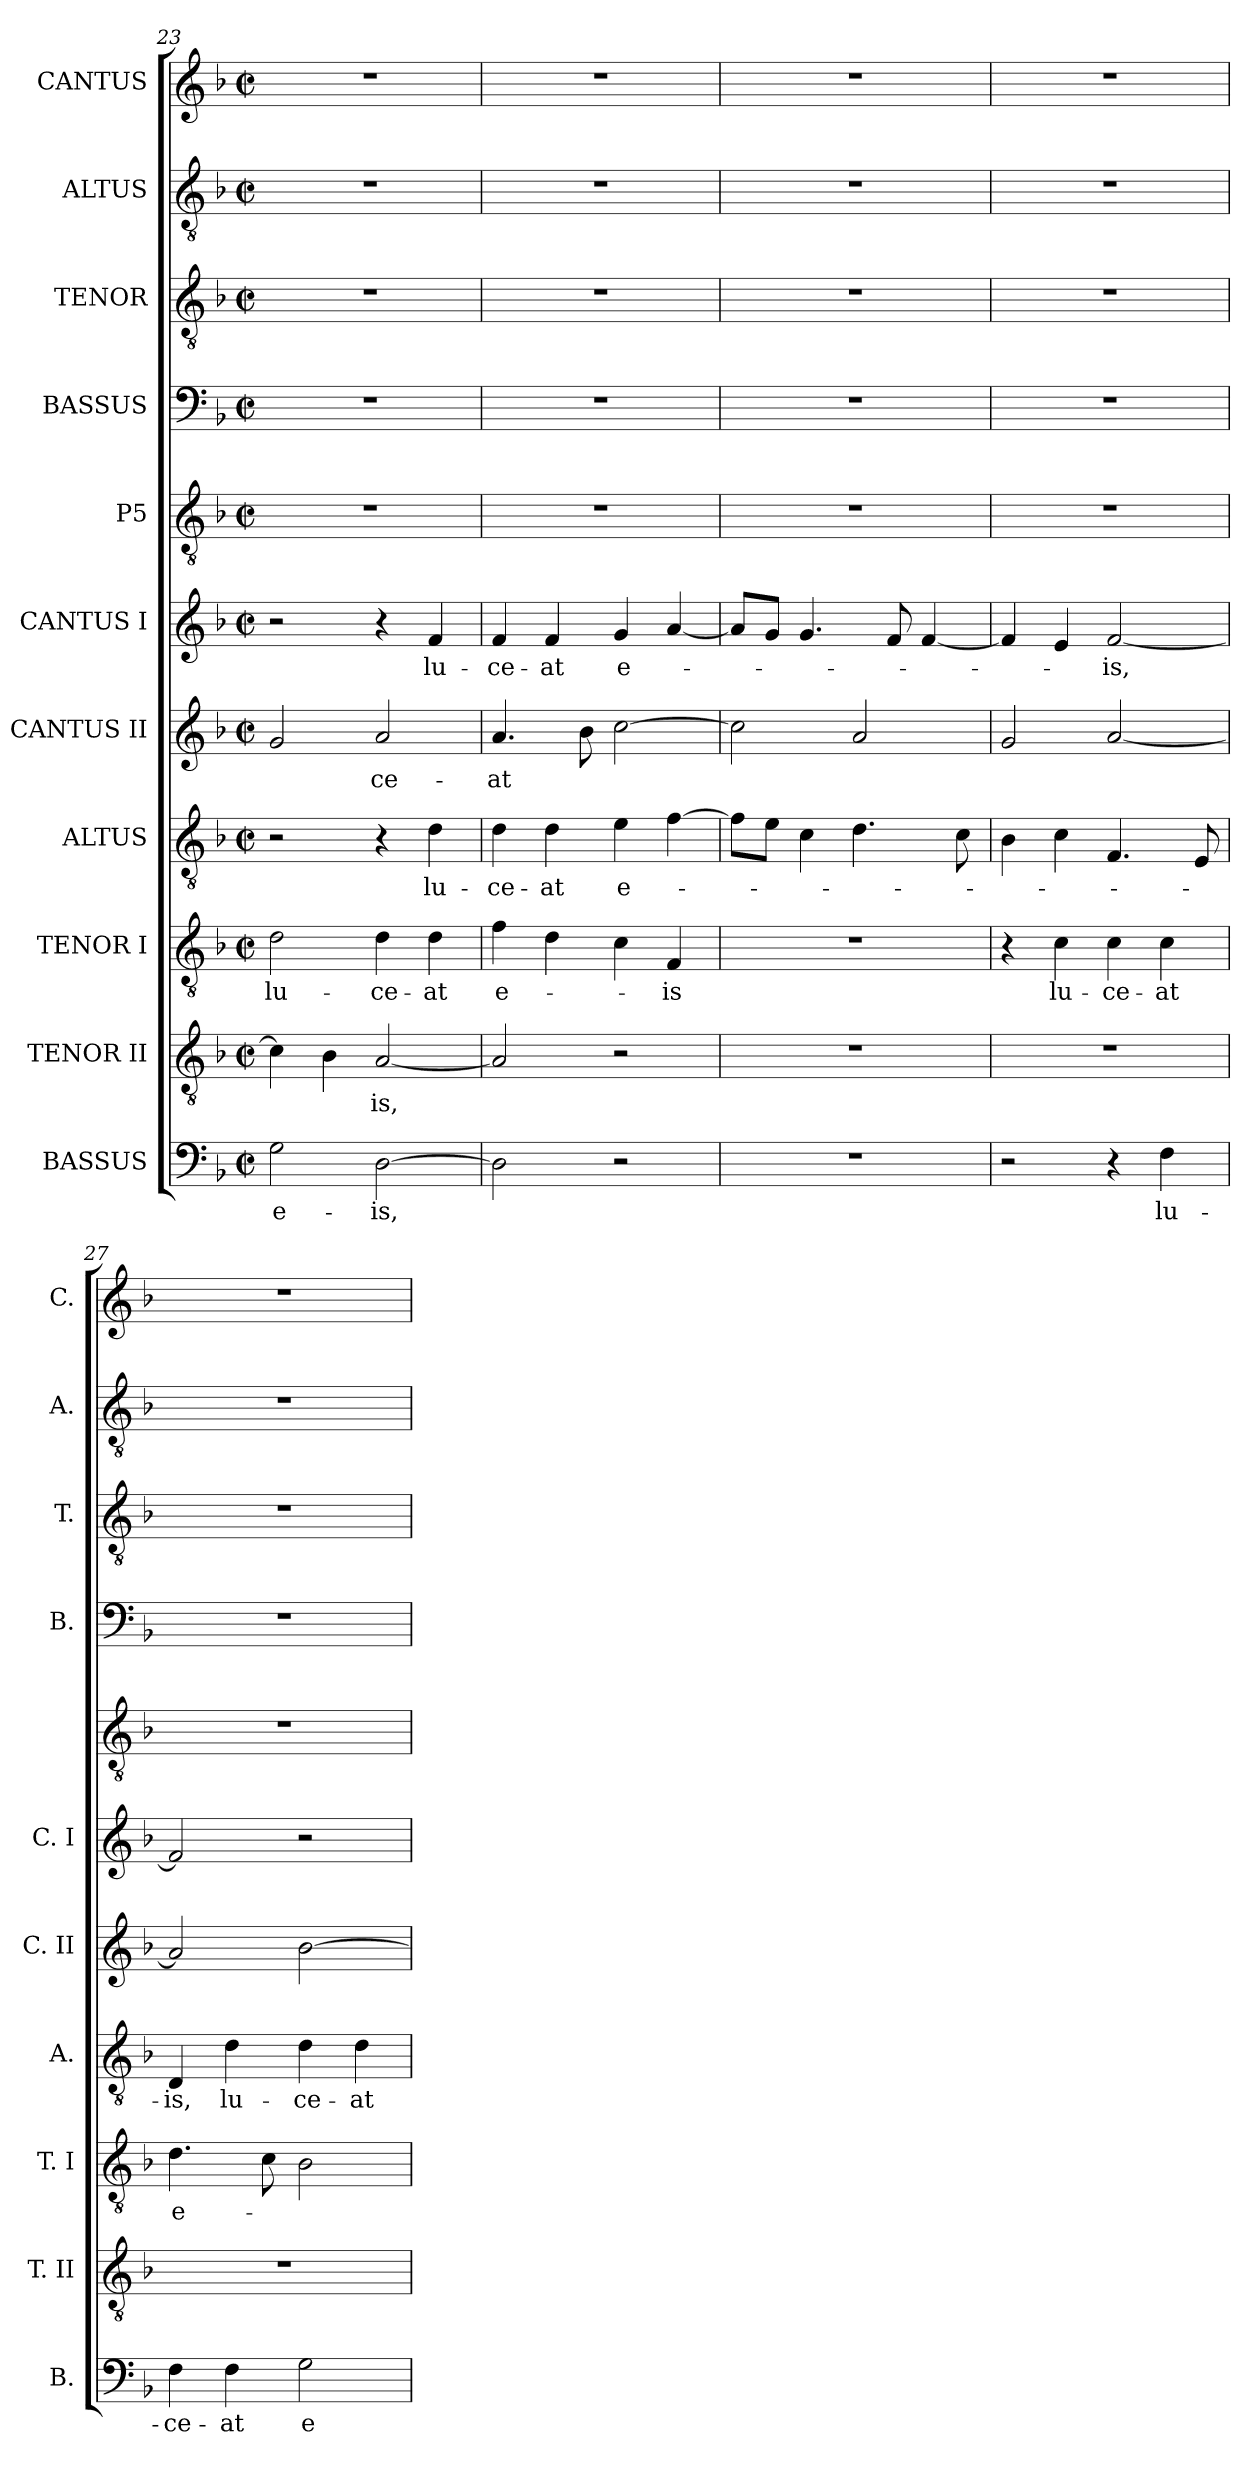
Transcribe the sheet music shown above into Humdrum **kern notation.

**kern	**text	**kern	**text	**kern	**text	**kern	**text	**kern	**text	**kern	**text	**kern	**kern	**kern	**kern	**kern
*part11	*part11	*part10	*part10	*part9	*part9	*part8	*part8	*part7	*part7	*part6	*part6	*part5	*part4	*part3	*part2	*part1
*staff11	*staff11	*staff10	*staff10	*staff9	*staff9	*staff8	*staff8	*staff7	*staff7	*staff6	*staff6	*staff5	*staff4	*staff3	*staff2	*staff1
*I"BASSUS	*	*I"TENOR II	*	*I"TENOR I	*	*I"ALTUS	*	*I"CANTUS II	*	*I"CANTUS I	*	*I"P5	*I"BASSUS	*I"TENOR	*I"ALTUS	*I"CANTUS
*I'B.	*	*I'T. II	*	*I'T. I	*	*I'A.	*	*I'C. II	*	*I'C. I	*	*	*I'B.	*I'T.	*I'A.	*I'C.
*clefF4	*	*clefGv2	*	*clefGv2	*	*clefGv2	*	*clefG2	*	*clefG2	*	*clefGv2	*clefF4	*clefGv2	*clefGv2	*clefG2
*	*	*ITrd7c12	*	*ITrd7c12	*	*ITrd7c12	*	*	*	*	*	*ITrd7c12	*	*ITrd7c12	*ITrd7c12	*
*k[b-]	*	*k[b-]	*	*k[b-]	*	*k[b-]	*	*k[b-]	*	*k[b-]	*	*k[b-]	*k[b-]	*k[b-]	*k[b-]	*k[b-]
*d:	*	*d:	*	*d:	*	*d:	*	*d:	*	*d:	*	*d:	*d:	*d:	*d:	*d:
*M2/2	*	*M2/2	*	*M2/2	*	*M2/2	*	*M2/2	*	*M2/2	*	*M2/2	*M2/2	*M2/2	*M2/2	*M2/2
*met(c|)	*	*met(c|)	*	*met(c|)	*	*met(c|)	*	*met(c|)	*	*met(c|)	*	*met(c|)	*met(c|)	*met(c|)	*met(c|)	*met(c|)
=23	=23	=23	=23	=23	=23	=23	=23	=23	=23	=23	=23	=23	=23	=23	=23	=23
!	!LO:LY:b:color=#000000	!	!	!	!	!	!	!	!	!	!	!	!	!	!	!
!	!	!	!	!	!LO:LY:b:color=#000000	!	!	!	!	!	!	!	!	!	!	!
2Gi\	e-	4Ci\]	.	2Di\	lu-	2r	.	2gi/	.	2r	.	1r	1r	1r	1r	1r
.	.	4BB-i\	.	.	.	.	.	.	.	.	.	.	.	.	.	.
!	!LO:LY:b:color=#000000	!	!	!	!	!	!	!	!	!	!	!	!	!	!	!
!	!	!	!LO:LY:b:color=#000000	!	!	!	!	!	!	!	!	!	!	!	!	!
!	!	!	!	!	!LO:LY:b:color=#000000	!	!	!	!	!	!	!	!	!	!	!
!	!	!	!	!	!	!	!	!	!LO:LY:b:color=#000000	!	!	!	!	!	!	!
[2Di\	-is,	[2AAi/	-is,	4Di\	-ce-	4r	.	2ai/	-ce-	4r	.	.	.	.	.	.
!	!	!	!	!	!LO:LY:b:color=#000000	!	!	!	!	!	!	!	!	!	!	!
!	!	!	!	!	!	!	!LO:LY:b:color=#000000	!	!	!	!	!	!	!	!	!
!	!	!	!	!	!	!	!	!	!	!	!LO:LY:b:color=#000000	!	!	!	!	!
.	.	.	.	4Di\	-at	4Di\	lu-	.	.	4fi/	lu-	.	.	.	.	.
=24	=24	=24	=24	=24	=24	=24	=24	=24	=24	=24	=24	=24	=24	=24	=24	=24
!	!	!	!	!	!LO:LY:b:color=#000000	!	!	!	!	!	!	!	!	!	!	!
!	!	!	!	!	!	!	!LO:LY:b:color=#000000	!	!	!	!	!	!	!	!	!
!	!	!	!	!	!	!	!	!	!LO:LY:b:color=#000000	!	!	!	!	!	!	!
!	!	!	!	!	!	!	!	!	!	!	!LO:LY:b:color=#000000	!	!	!	!	!
2Di\]	.	2AAi/]	.	4Fi\	e-	4Di\	-ce-	4.ai/	-at	4fi/	-ce-	1r	1r	1r	1r	1r
!	!	!	!	!	!	!	!LO:LY:b:color=#000000	!	!	!	!	!	!	!	!	!
!	!	!	!	!	!	!	!	!	!	!	!LO:LY:b:color=#000000	!	!	!	!	!
.	.	.	.	4Di\	.	4Di\	-at	.	.	4fi/	-at	.	.	.	.	.
.	.	.	.	.	.	.	.	8b-i\	.	.	.	.	.	.	.	.
!	!	!	!	!	!	!	!LO:LY:b:color=#000000	!	!	!	!	!	!	!	!	!
!	!	!	!	!	!	!	!	!	!	!	!LO:LY:b:color=#000000	!	!	!	!	!
2r	.	2r	.	4Ci\	.	4Ei\	e-	[2cci\	.	4gi/	e-	.	.	.	.	.
!	!	!	!	!	!LO:LY:b:color=#000000	!	!	!	!	!	!	!	!	!	!	!
.	.	.	.	4FFi/	-is	[4Fi\	.	.	.	[4ai/	.	.	.	.	.	.
!!LO:LB:g=z
=25	=25	=25	=25	=25	=25	=25	=25	=25	=25	=25	=25	=25	=25	=25	=25	=25
1r	.	1r	.	1r	.	8Fi\L]	.	2cci\]	.	8ai/L]	.	1r	1r	1r	1r	1r
.	.	.	.	.	.	8Ei\J	.	.	.	8gi/J	.	.	.	.	.	.
.	.	.	.	.	.	4Ci\	.	.	.	4.gi/	.	.	.	.	.	.
.	.	.	.	.	.	4.Di\	.	2ai/	.	.	.	.	.	.	.	.
.	.	.	.	.	.	.	.	.	.	8fi/	.	.	.	.	.	.
.	.	.	.	.	.	.	.	.	.	[4fi/	.	.	.	.	.	.
.	.	.	.	.	.	8Ci\	.	.	.	.	.	.	.	.	.	.
=26	=26	=26	=26	=26	=26	=26	=26	=26	=26	=26	=26	=26	=26	=26	=26	=26
2r	.	1r	.	4r	.	4BB-i\	.	2gi/	.	4fi/]	.	1r	1r	1r	1r	1r
!	!	!	!	!	!LO:LY:b:color=#000000	!	!	!	!	!	!	!	!	!	!	!
.	.	.	.	4Ci\	lu-	4Ci\	.	.	.	4ei/	.	.	.	.	.	.
!	!	!	!	!	!LO:LY:b:color=#000000	!	!	!	!	!	!	!	!	!	!	!
!	!	!	!	!	!	!	!	!	!	!	!LO:LY:b:color=#000000	!	!	!	!	!
4r	.	.	.	4Ci\	-ce-	4.FFi/	.	[2ai/	.	[2fi/	-is,	.	.	.	.	.
!	!LO:LY:b:color=#000000	!	!	!	!	!	!	!	!	!	!	!	!	!	!	!
!	!	!	!	!	!LO:LY:b:color=#000000	!	!	!	!	!	!	!	!	!	!	!
4Fi\	lu-	.	.	4Ci\	-at	.	.	.	.	.	.	.	.	.	.	.
.	.	.	.	.	.	8EEi/	.	.	.	.	.	.	.	.	.	.
=27	=27	=27	=27	=27	=27	=27	=27	=27	=27	=27	=27	=27	=27	=27	=27	=27
!	!LO:LY:b:color=#000000	!	!	!	!	!	!	!	!	!	!	!	!	!	!	!
!	!	!	!	!	!LO:LY:b:color=#000000	!	!	!	!	!	!	!	!	!	!	!
!	!	!	!	!	!	!	!LO:LY:b:color=#000000	!	!	!	!	!	!	!	!	!
4Fi\	-ce-	1r	.	4.Di\	e-	4DDi/	-is,	2ai/]	.	2fi/]	.	1r	1r	1r	1r	1r
!	!LO:LY:b:color=#000000	!	!	!	!	!	!	!	!	!	!	!	!	!	!	!
!	!	!	!	!	!	!	!LO:LY:b:color=#000000	!	!	!	!	!	!	!	!	!
4Fi\	-at	.	.	.	.	4Di\	lu-	.	.	.	.	.	.	.	.	.
.	.	.	.	8Ci\	.	.	.	.	.	.	.	.	.	.	.	.
!	!LO:LY:b:color=#000000	!	!	!	!	!	!	!	!	!	!	!	!	!	!	!
!	!	!	!	!	!	!	!LO:LY:b:color=#000000	!	!	!	!	!	!	!	!	!
2Gi\	e-	.	.	2BB-i\	.	4Di\	-ce-	[2b-i\	.	2r	.	.	.	.	.	.
!	!	!	!	!	!	!	!LO:LY:b:color=#000000	!	!	!	!	!	!	!	!	!
.	.	.	.	.	.	4Di\	-at	.	.	.	.	.	.	.	.	.
=	=	=	=	=	=	=	=	=	=	=	=	=	=	=	=	=
*-	*-	*-	*-	*-	*-	*-	*-	*-	*-	*-	*-	*-	*-	*-	*-	*-
